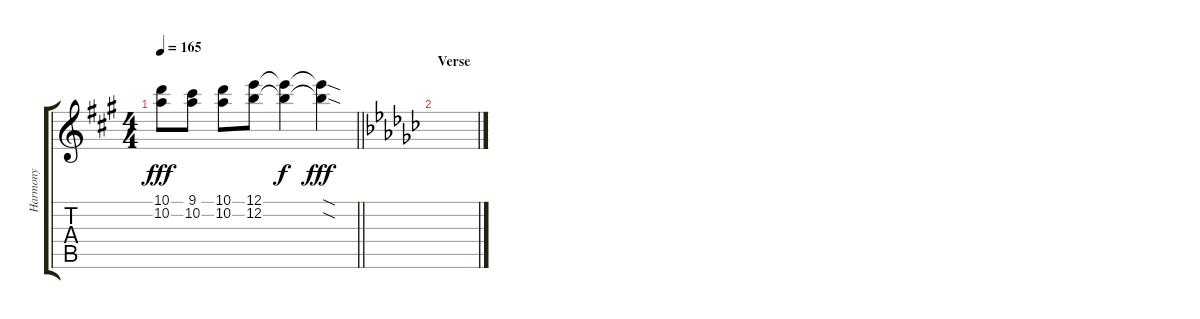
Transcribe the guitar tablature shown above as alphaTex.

\track ("Harmony" "Harmony") {instrument distortionguitar}
\staff {score tabs}
\tuning (E4 B3 G3 D3 A2 E2) {hide}
\ts (4 4)
\tempo 165
\clef g2
\barLineRight lightlight
\ks a
(10.1{t} 10.2{t}).8{dy fff} (9.1 10.2).8 (10.1 10.2).8 (12.1 12.2).8 (12.1{t} 12.2{t}).4{dy f} (12.1{sod t} 12.2{sod t}).4{dy fff} |
\section ("" "Verse")
\ks gb
